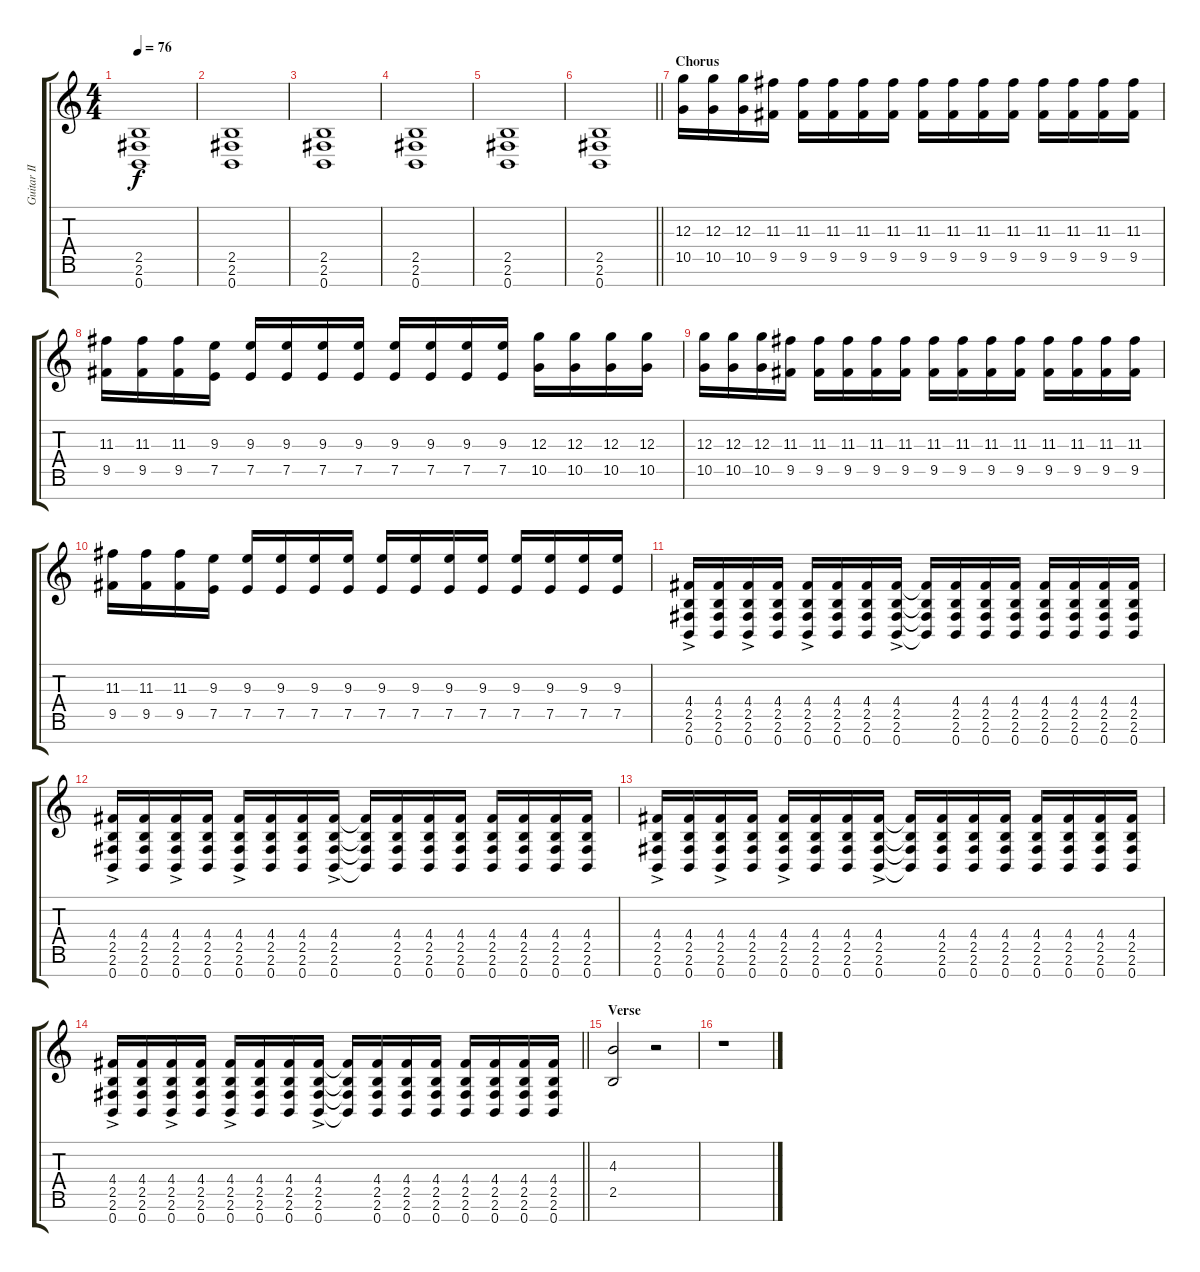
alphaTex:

\track ("Guitar II" "Guitar II") {instrument distortionguitar}
\staff {score tabs}
\tuning (E4 B3 G3 D3 A2 E2 B1) {hide}
\ts (4 4)
\tempo 76
\clef g2
\ks c
(2.5 2.6 0.7).1{dy f} |
(2.5 2.6 0.7).1 |
(2.5 2.6 0.7).1 |
(2.5 2.6 0.7).1 |
(2.5 2.6 0.7).1 |
\barLineRight lightlight
(2.5 2.6 0.7).1 |
\section ("" "Chorus")
(12.3 10.5).16 (12.3 10.5).16 (12.3 10.5).16 (11.3 9.5).16 (11.3 9.5).16 (11.3 9.5).16 (11.3 9.5).16 (11.3 9.5).16 (11.3 9.5).16 (11.3 9.5).16 (11.3 9.5).16 (11.3 9.5).16 (11.3 9.5).16 (11.3 9.5).16 (11.3 9.5).16 (11.3 9.5).16 |
(11.3 9.5).16 (11.3 9.5).16 (11.3 9.5).16 (9.3 7.5).16 (9.3 7.5).16 (9.3 7.5).16 (9.3 7.5).16 (9.3 7.5).16 (9.3 7.5).16 (9.3 7.5).16 (9.3 7.5).16 (9.3 7.5).16 (12.3 10.5).16 (12.3 10.5).16 (12.3 10.5).16 (12.3 10.5).16 |
(12.3 10.5).16 (12.3 10.5).16 (12.3 10.5).16 (11.3 9.5).16 (11.3 9.5).16 (11.3 9.5).16 (11.3 9.5).16 (11.3 9.5).16 (11.3 9.5).16 (11.3 9.5).16 (11.3 9.5).16 (11.3 9.5).16 (11.3 9.5).16 (11.3 9.5).16 (11.3 9.5).16 (11.3 9.5).16 |
(11.3 9.5).16 (11.3 9.5).16 (11.3 9.5).16 (9.3 7.5).16 (9.3 7.5).16 (9.3 7.5).16 (9.3 7.5).16 (9.3 7.5).16 (9.3 7.5).16 (9.3 7.5).16 (9.3 7.5).16 (9.3 7.5).16 (9.3 7.5).16 (9.3 7.5).16 (9.3 7.5).16 (9.3 7.5).16 |
(4.4{ac} 2.5{ac} 2.6{ac} 0.7{ac}).16 (4.4 2.5 2.6 0.7).16 (4.4{ac} 2.5{ac} 2.6{ac} 0.7{ac}).16 (4.4 2.5 2.6 0.7).16 (4.4{ac} 2.5{ac} 2.6{ac} 0.7{ac}).16 (4.4 2.5 2.6 0.7).16 (4.4 2.5 2.6 0.7).16 (4.4{ac} 2.5{ac} 2.6{ac} 0.7{ac}).16 (4.4{t} 2.5{t} 2.6{t} 0.7{t}).16 (4.4 2.5 2.6 0.7).16 (4.4 2.5 2.6 0.7).16 (4.4 2.5 2.6 0.7).16 (4.4 2.5 2.6 0.7).16 (4.4 2.5 2.6 0.7).16 (4.4 2.5 2.6 0.7).16 (4.4 2.5 2.6 0.7).16 |
(4.4{ac} 2.5{ac} 2.6{ac} 0.7{ac}).16 (4.4 2.5 2.6 0.7).16 (4.4{ac} 2.5{ac} 2.6{ac} 0.7{ac}).16 (4.4 2.5 2.6 0.7).16 (4.4{ac} 2.5{ac} 2.6{ac} 0.7{ac}).16 (4.4 2.5 2.6 0.7).16 (4.4 2.5 2.6 0.7).16 (4.4{ac} 2.5{ac} 2.6{ac} 0.7{ac}).16 (4.4{t} 2.5{t} 2.6{t} 0.7{t}).16 (4.4 2.5 2.6 0.7).16 (4.4 2.5 2.6 0.7).16 (4.4 2.5 2.6 0.7).16 (4.4 2.5 2.6 0.7).16 (4.4 2.5 2.6 0.7).16 (4.4 2.5 2.6 0.7).16 (4.4 2.5 2.6 0.7).16 |
(4.4{ac} 2.5{ac} 2.6{ac} 0.7{ac}).16 (4.4 2.5 2.6 0.7).16 (4.4{ac} 2.5{ac} 2.6{ac} 0.7{ac}).16 (4.4 2.5 2.6 0.7).16 (4.4{ac} 2.5{ac} 2.6{ac} 0.7{ac}).16 (4.4 2.5 2.6 0.7).16 (4.4 2.5 2.6 0.7).16 (4.4{ac} 2.5{ac} 2.6{ac} 0.7{ac}).16 (4.4{t} 2.5{t} 2.6{t} 0.7{t}).16 (4.4 2.5 2.6 0.7).16 (4.4 2.5 2.6 0.7).16 (4.4 2.5 2.6 0.7).16 (4.4 2.5 2.6 0.7).16 (4.4 2.5 2.6 0.7).16 (4.4 2.5 2.6 0.7).16 (4.4 2.5 2.6 0.7).16 |
\barLineRight lightlight
(4.4{ac} 2.5{ac} 2.6{ac} 0.7{ac}).16 (4.4 2.5 2.6 0.7).16 (4.4{ac} 2.5{ac} 2.6{ac} 0.7{ac}).16 (4.4 2.5 2.6 0.7).16 (4.4{ac} 2.5{ac} 2.6{ac} 0.7{ac}).16 (4.4 2.5 2.6 0.7).16 (4.4 2.5 2.6 0.7).16 (4.4{ac} 2.5{ac} 2.6{ac} 0.7{ac}).16 (4.4{t} 2.5{t} 2.6{t} 0.7{t}).16 (4.4 2.5 2.6 0.7).16 (4.4 2.5 2.6 0.7).16 (4.4 2.5 2.6 0.7).16 (4.4 2.5 2.6 0.7).16 (4.4 2.5 2.6 0.7).16 (4.4 2.5 2.6 0.7).16 (4.4 2.5 2.6 0.7).16 |
\section ("" "Verse")
(4.3 2.5).2 r.2 |
r.1
